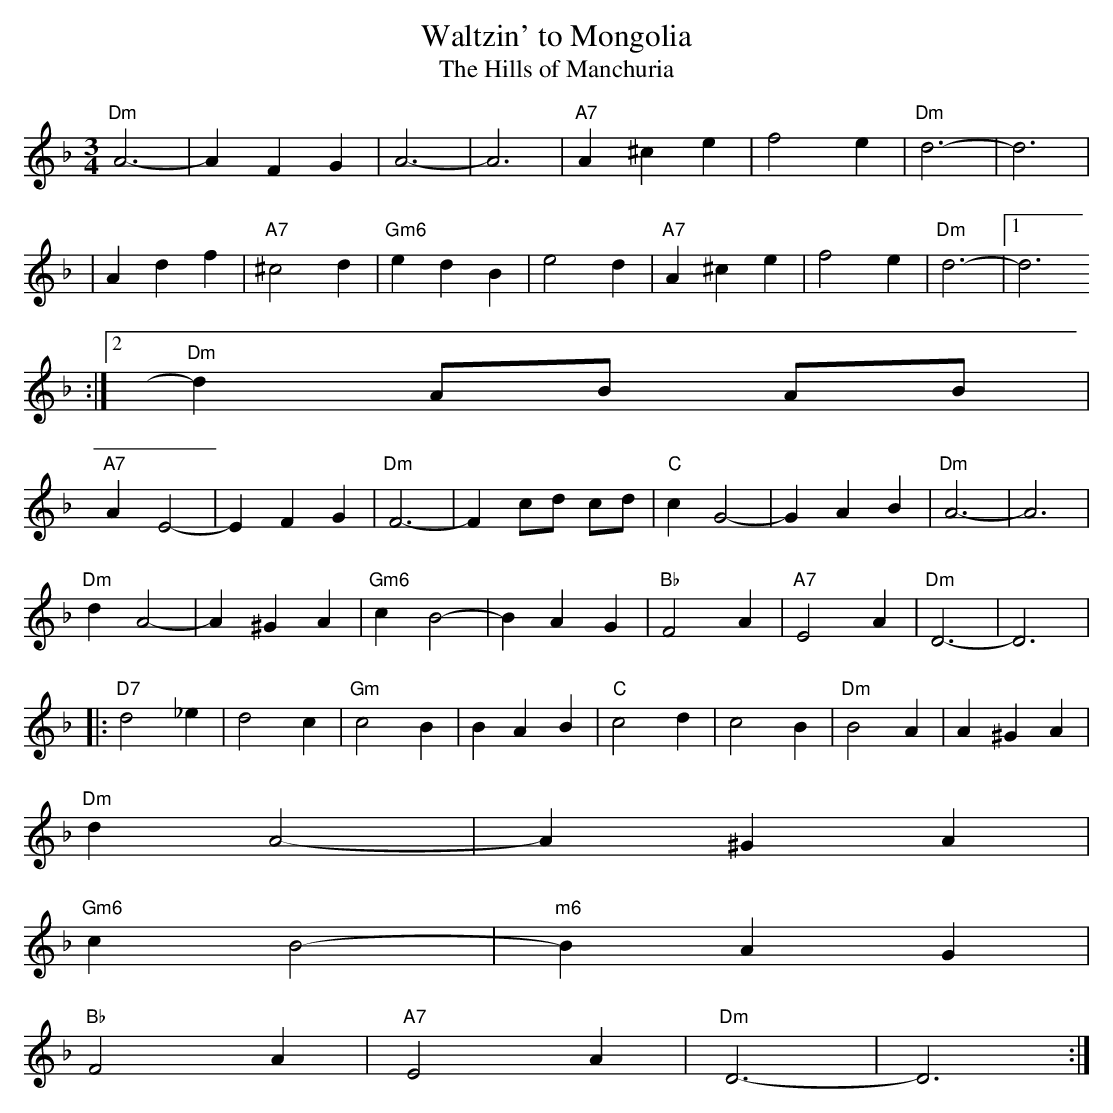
X:1
T:Waltzin' to Mongolia
T:The Hills of Manchuria
M:3/4
L:1/4
K:Dm
"Dm" A3-|A F G| A3-| A3| "A7" A^ce| f2 e|"Dm" d3-|d3|
|Adf| "A7" ^c2d| "Gm6" edB| e2d| "A7" A^ce| f2 e|"Dm" d3-|1d3
:|2 "Dm" d A/2B/2  A/2B/2 |
"A7" AE2-|EFG| "Dm" F3-|F c/2d/2 c/2d/2| "C" c G2-|GAB|"Dm" A3-|A3|
"Dm" dA2-|A^GA|"Gm6" cB2-|B AG|"Bb" F2A|"A7" E2A|"Dm" D3-|D3|:
"D7" d2 _e| d2 c| "Gm" c2B| BAB| "C" c2d|c2B| "Dm" B2A|A^GA|
"Dm" d A2-| A ^G A|
"Gm6" c B2-| "m6" B A G|
"Bb" F2A| "A7"E2A| "Dm" D3-|D3:|
